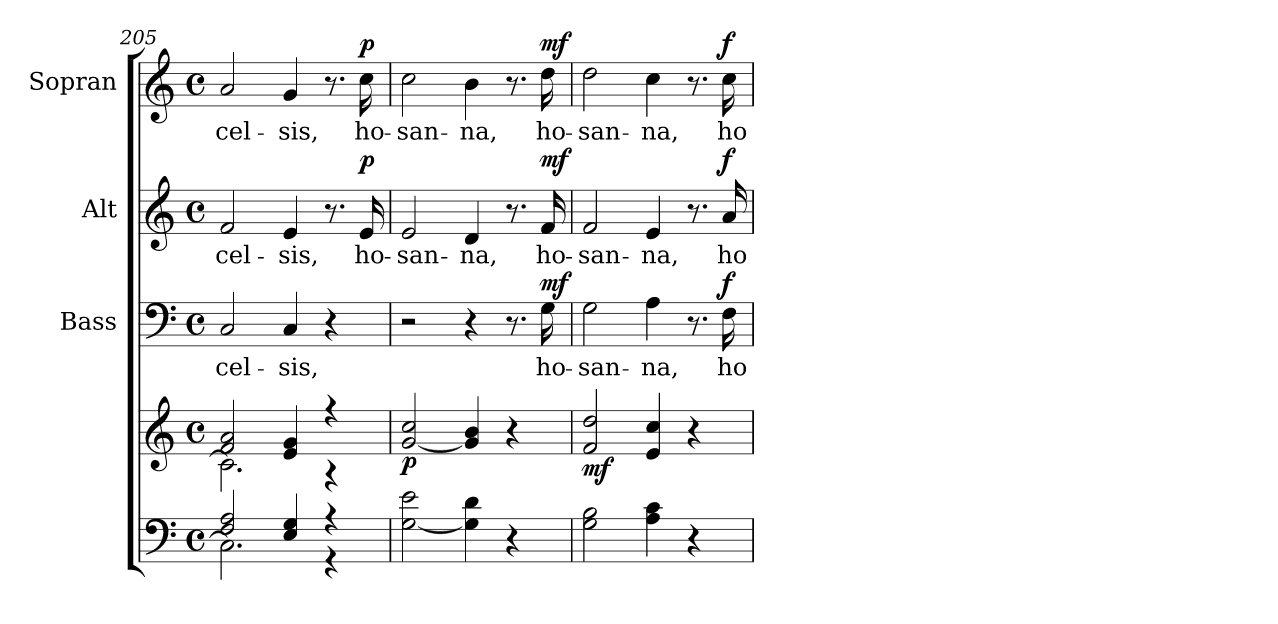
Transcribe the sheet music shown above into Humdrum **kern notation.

**kern	**kern	**dynam	**kern	**text	**dynam	**kern	**text	**dynam	**kern	**text	**dynam
*part4	*part4	*part4	*part3	*part3	*part3	*part2	*part2	*part2	*part1	*part1	*part1
*staff5	*staff4	*staff4/5	*staff3	*staff3	*staff3	*staff2	*staff2	*staff2	*staff1	*staff1	*staff1
*	*	*	*I"Bass	*	*	*I"Alt	*	*	*I"Sopran	*	*
*	*	*	*I'B.	*	*	*I'A	*	*	*I'S	*	*
*clefF4	*clefG2	*	*clefF4	*	*	*clefG2	*	*	*clefG2	*	*
*k[]	*k[]	*	*k[]	*	*	*k[]	*	*	*k[]	*	*
*C:	*C:	*	*C:	*	*	*C:	*	*	*C:	*	*
*M4/4	*M4/4	*	*M4/4	*	*	*M4/4	*	*	*M4/4	*	*
*met(c)	*met(c)	*	*met(c)	*	*	*met(c)	*	*	*met(c)	*	*
=205	=205	=205	=205	=205	=205	=205	=205	=205	=205	=205	=205
*^	*^	*	*	*	*	*	*	*	*	*	*
!	!	!	!	!	!	!LO:LY:b	!	!	!LO:LY:b	!	!	!LO:LY:b	!
2F/ 2A/	2.C\]	2f/ 2a/	2.c\]	.	2C/	-cel-	.	2f/	-cel-	.	2a/	-cel-	.
!	!	!	!	!	!	!LO:LY:b	!	!	!LO:LY:b	!	!	!LO:LY:b	!
4E/ 4G/	.	4e/ 4g/	.	.	4C/	-sis,	.	4e/	-sis,	.	4g/	-sis,	.
4r	4r	4r	4r	.	4r	.	.	8.r	.	.	8.r	.	.
!	!	!	!	!	!	!	!	!	!LO:LY:b	!LO:DY:a	!	!LO:LY:b	!LO:DY:a
.	.	.	.	.	.	.	.	16e/	ho-	p	16cc\	ho-	p
*v	*v	*	*	*	*	*	*	*	*	*	*	*	*
*	*v	*v	*	*	*	*	*	*	*	*	*	*
=206	=206	=206	=206	=206	=206	=206	=206	=206	=206	=206	=206
!	!	!LO:DY:b	!	!	!	!	!LO:LY:b	!	!	!LO:LY:b	!
[<2G\ 2e\	[<2g/ 2cc/	p	2r	.	.	2e/	-san-	.	2cc\	-san-	.
!	!	!	!	!	!	!	!LO:LY:b	!	!	!LO:LY:b	!
4G\] 4d\	4g/] 4b/	.	4r	.	.	4d/	-na,	.	4b\	-na,	.
4r	4r	.	8.r	.	.	8.r	.	.	8.r	.	.
!	!	!	!	!LO:LY:b	!LO:DY:a	!	!LO:LY:b	!LO:DY:a	!	!LO:LY:b	!LO:DY:a
.	.	.	16G\	ho-	mf	16f/	ho-	mf	16dd\	ho-	mf
=207	=207	=207	=207	=207	=207	=207	=207	=207	=207	=207	=207
!	!	!LO:DY:b	!	!LO:LY:b	!	!	!LO:LY:b	!	!	!LO:LY:b	!
2G\ 2B\	2f/ 2dd/	mf	2G\	-san-	.	2f/	-san-	.	2dd\	-san-	.
!	!	!	!	!LO:LY:b	!	!	!LO:LY:b	!	!	!LO:LY:b	!
4A\ 4c\	4e/ 4cc/	.	4A\	-na,	.	4e/	-na,	.	4cc\	-na,	.
4r	4r	.	8.r	.	.	8.r	.	.	8.r	.	.
!	!	!	!	!LO:LY:b	!LO:DY:a	!	!LO:LY:b	!LO:DY:a	!	!LO:LY:b	!LO:DY:a
.	.	.	16F\	ho-	f	16a/	ho-	f	16cc\	ho-	f
=	=	=	=	=	=	=	=	=	=	=	=
*-	*-	*-	*-	*-	*-	*-	*-	*-	*-	*-	*-
